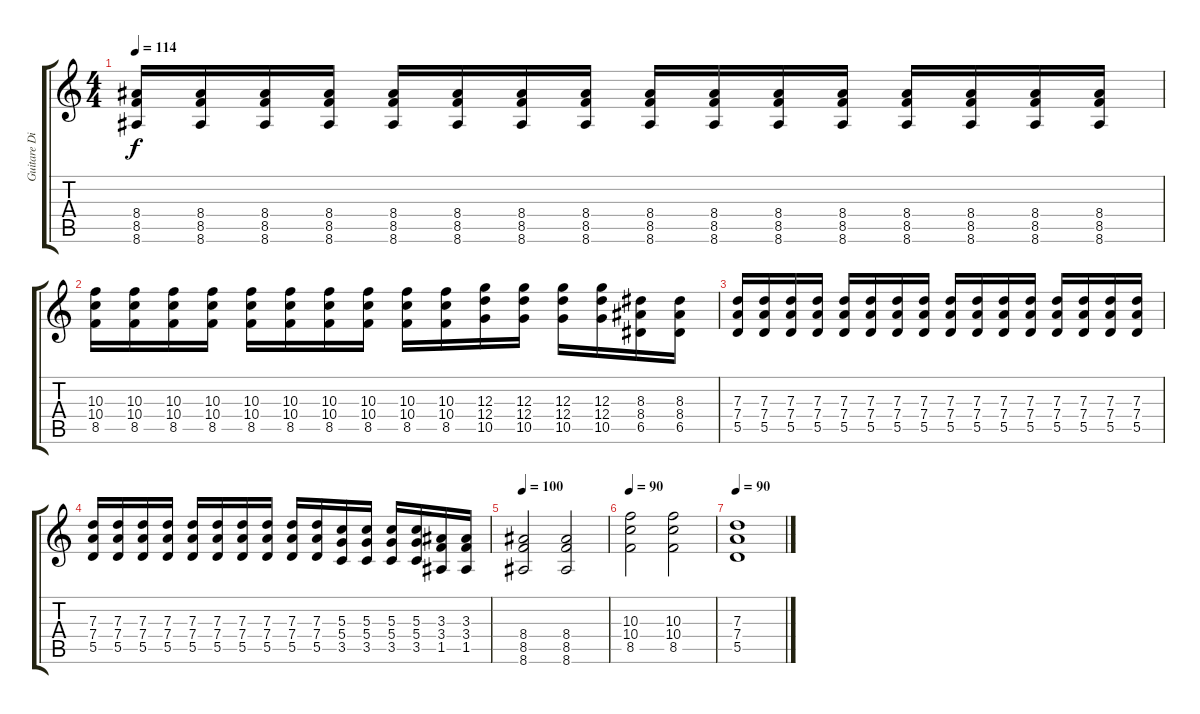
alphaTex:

\track ("Guitare Disto" "Guitare Di") {instrument distortionguitar}
\staff {score tabs}
\tuning (E4 B3 G3 D3 A2 D2) {hide}
\ts (4 4)
\tempo 114
\clef g2
\ks c
(8.4 8.5 8.6).16{dy f} (8.4 8.5 8.6).16 (8.4 8.5 8.6).16 (8.4 8.5 8.6).16 (8.4 8.5 8.6).16 (8.4 8.5 8.6).16 (8.4 8.5 8.6).16 (8.4 8.5 8.6).16 (8.4 8.5 8.6).16 (8.4 8.5 8.6).16 (8.4 8.5 8.6).16 (8.4 8.5 8.6).16 (8.4 8.5 8.6).16 (8.4 8.5 8.6).16 (8.4 8.5 8.6).16 (8.4 8.5 8.6).16 |
(10.3 10.4 8.5).16 (10.3 10.4 8.5).16 (10.3 10.4 8.5).16 (10.3 10.4 8.5).16 (10.3 10.4 8.5).16 (10.3 10.4 8.5).16 (10.3 10.4 8.5).16 (10.3 10.4 8.5).16 (10.3 10.4 8.5).16 (10.3 10.4 8.5).16 (12.3 12.4 10.5).16 (12.3 12.4 10.5).16 (12.3 12.4 10.5).16 (12.3 12.4 10.5).16 (8.3 8.4 6.5).16 (8.3 8.4 6.5).16 |
(7.3 7.4 5.5).16 (7.3 7.4 5.5).16 (7.3 7.4 5.5).16 (7.3 7.4 5.5).16 (7.3 7.4 5.5).16 (7.3 7.4 5.5).16 (7.3 7.4 5.5).16 (7.3 7.4 5.5).16 (7.3 7.4 5.5).16 (7.3 7.4 5.5).16 (7.3 7.4 5.5).16 (7.3 7.4 5.5).16 (7.3 7.4 5.5).16 (7.3 7.4 5.5).16 (7.3 7.4 5.5).16 (7.3 7.4 5.5).16 |
(7.3 7.4 5.5).16 (7.3 7.4 5.5).16 (7.3 7.4 5.5).16 (7.3 7.4 5.5).16 (7.3 7.4 5.5).16 (7.3 7.4 5.5).16 (7.3 7.4 5.5).16 (7.3 7.4 5.5).16 (7.3 7.4 5.5).16 (7.3 7.4 5.5).16 (5.3 5.4 3.5).16 (5.3 5.4 3.5).16 (5.3 5.4 3.5).16 (5.3 5.4 3.5).16 (3.3 3.4 1.5).16 (3.3 3.4 1.5).16 |
\tempo 100
(8.4 8.5 8.6).2 (8.4 8.5 8.6).2 |
\tempo 90
(10.3 10.4 8.5).2 (10.3 10.4 8.5).2 |
\tempo 90
(7.3 7.4 5.5).1
